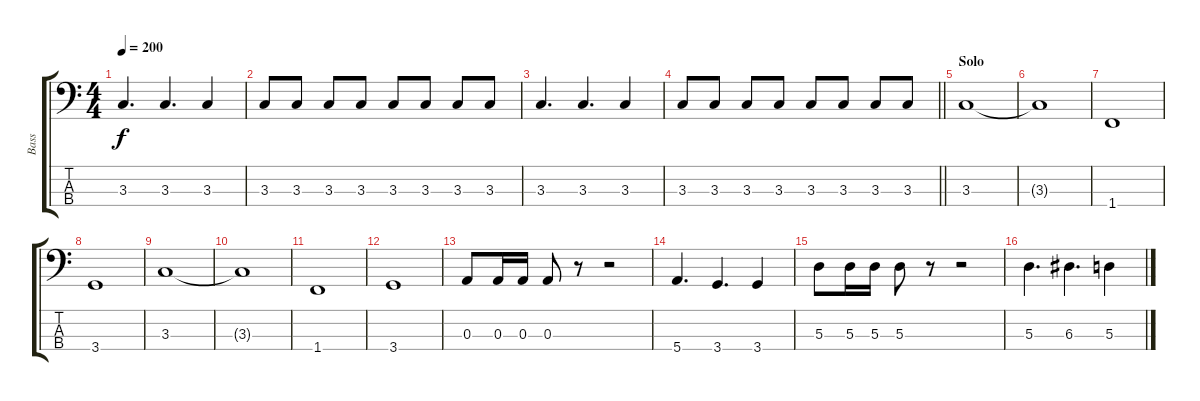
\track ("Bass" "Bass") {instrument electricbasspick}
\staff {score tabs}
\tuning (G2 D2 A1 E1) {hide}
\ts (4 4)
\tempo 200
\clef f4
\ks c
3.3.4{d dy f} 3.3.4{d} 3.3.4 |
3.3.8 3.3.8 3.3.8 3.3.8 3.3.8 3.3.8 3.3.8 3.3.8 |
3.3.4{d} 3.3.4{d} 3.3.4 |
\barLineRight lightlight
3.3.8 3.3.8 3.3.8 3.3.8 3.3.8 3.3.8 3.3.8 3.3.8 |
\section ("" "Solo")
3.3.1 |
3.3{t}.1 |
1.4.1 |
3.4.1 |
3.3.1 |
3.3{t}.1 |
1.4.1 |
3.4.1 |
0.3.8 0.3.16 0.3.16 0.3.8 r.8 r.2 |
5.4.4{d} 3.4.4{d} 3.4.4 |
5.3.8 5.3.16 5.3.16 5.3.8 r.8 r.2 |
5.3.4{d} 6.3.4{d} 5.3.4
